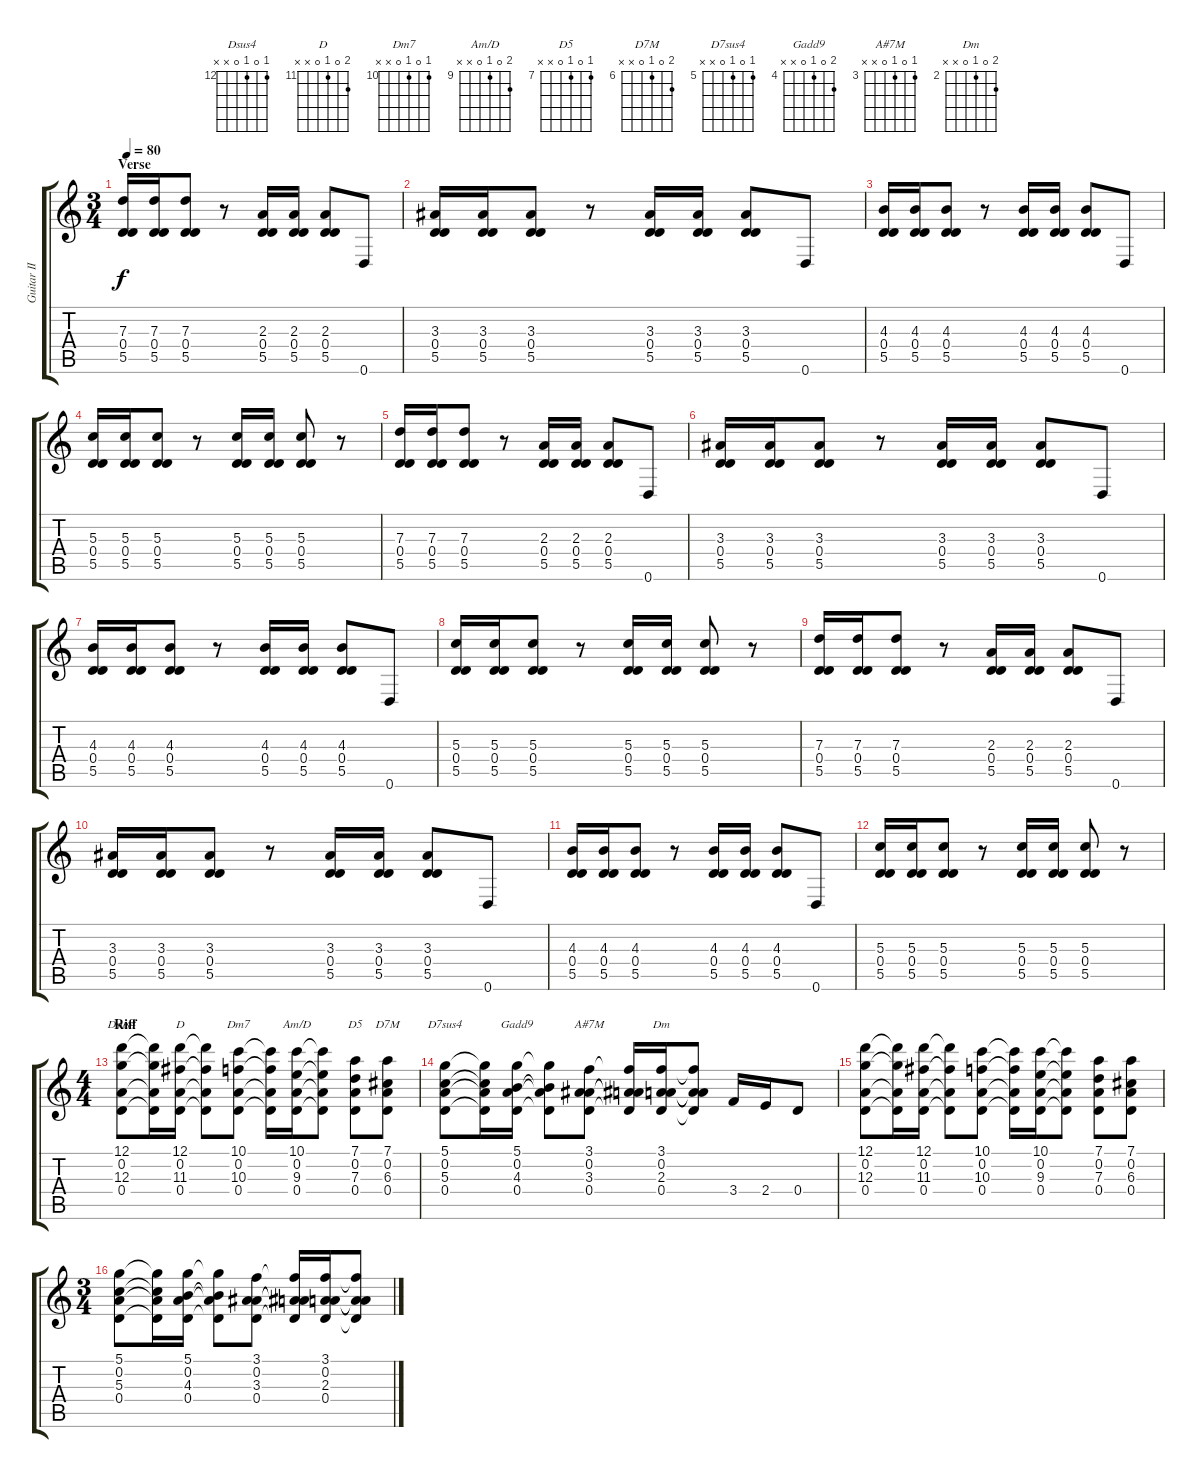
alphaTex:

\track ("Guitar II" "Guitar II") {instrument acousticguitarsteel}
\staff {score tabs}
\tuning (D4 A3 G3 D3 A2 D2) {hide}
\chord ("Dsus4" 12 0 12 0 x x) {firstfret 12}
\chord ("D" 12 0 11 0 x x) {firstfret 11}
\chord ("Dm7" 10 0 10 0 x x) {firstfret 10}
\chord ("Am/D" 10 0 9 0 x x) {firstfret 9}
\chord ("D5" 7 0 7 0 x x) {firstfret 7}
\chord ("D7M" 7 0 6 0 x x) {firstfret 6}
\chord ("D7sus4" 5 0 5 0 x x) {firstfret 5}
\chord ("Gadd9" 5 0 4 0 x x) {firstfret 4}
\chord ("A#7M" 3 0 3 0 x x) {firstfret 3}
\chord ("Dm" 3 0 2 0 x x) {firstfret 2}
\ts (3 4)
\section ("" "Verse")
\tempo 80
\clef g2
\ks c
(7.3 0.4 5.5).16{dy f} (7.3 0.4 5.5).16 (7.3 0.4 5.5).8 r.8 (2.3 0.4 5.5).16 (2.3 0.4 5.5).16 (2.3 0.4 5.5).8 0.6.8 |
(3.3 0.4 5.5).16 (3.3 0.4 5.5).16 (3.3 0.4 5.5).8 r.8 (3.3 0.4 5.5).16 (3.3 0.4 5.5).16 (3.3 0.4 5.5).8 0.6.8 |
(4.3 0.4 5.5).16 (4.3 0.4 5.5).16 (4.3 0.4 5.5).8 r.8 (4.3 0.4 5.5).16 (4.3 0.4 5.5).16 (4.3 0.4 5.5).8 0.6.8 |
(5.3 0.4 5.5).16 (5.3 0.4 5.5).16 (5.3 0.4 5.5).8 r.8 (5.3 0.4 5.5).16 (5.3 0.4 5.5).16 (5.3 0.4 5.5).8 r.8 |
(7.3 0.4 5.5).16 (7.3 0.4 5.5).16 (7.3 0.4 5.5).8 r.8 (2.3 0.4 5.5).16 (2.3 0.4 5.5).16 (2.3 0.4 5.5).8 0.6.8 |
(3.3 0.4 5.5).16 (3.3 0.4 5.5).16 (3.3 0.4 5.5).8 r.8 (3.3 0.4 5.5).16 (3.3 0.4 5.5).16 (3.3 0.4 5.5).8 0.6.8 |
(4.3 0.4 5.5).16 (4.3 0.4 5.5).16 (4.3 0.4 5.5).8 r.8 (4.3 0.4 5.5).16 (4.3 0.4 5.5).16 (4.3 0.4 5.5).8 0.6.8 |
(5.3 0.4 5.5).16 (5.3 0.4 5.5).16 (5.3 0.4 5.5).8 r.8 (5.3 0.4 5.5).16 (5.3 0.4 5.5).16 (5.3 0.4 5.5).8 r.8 |
(7.3 0.4 5.5).16 (7.3 0.4 5.5).16 (7.3 0.4 5.5).8 r.8 (2.3 0.4 5.5).16 (2.3 0.4 5.5).16 (2.3 0.4 5.5).8 0.6.8 |
(3.3 0.4 5.5).16 (3.3 0.4 5.5).16 (3.3 0.4 5.5).8 r.8 (3.3 0.4 5.5).16 (3.3 0.4 5.5).16 (3.3 0.4 5.5).8 0.6.8 |
(4.3 0.4 5.5).16 (4.3 0.4 5.5).16 (4.3 0.4 5.5).8 r.8 (4.3 0.4 5.5).16 (4.3 0.4 5.5).16 (4.3 0.4 5.5).8 0.6.8 |
(5.3 0.4 5.5).16 (5.3 0.4 5.5).16 (5.3 0.4 5.5).8 r.8 (5.3 0.4 5.5).16 (5.3 0.4 5.5).16 (5.3 0.4 5.5).8 r.8 |
\ts (4 4)
\section ("" "Riff")
(12.1 0.2 12.3 0.4).8{ch "Dsus4"} (12.1{t} 0.2{t} 12.3{t} 0.4{t}).16 (12.1 0.2 11.3 0.4).16{ch "D"} (12.1{t} 0.2{t} 11.3{t} 0.4{t}).8 (10.1 0.2 10.3 0.4).8{ch "Dm7"} (10.1{t} 0.2{t} 10.3{t} 0.4{t}).16 (10.1 0.2 9.3 0.4).16{ch "Am/D"} (10.1{t} 0.2{t} 9.3{t} 0.4{t}).8 (7.1 0.2 7.3 0.4).8{ch "D5"} (7.1 0.2 6.3 0.4).8{ch "D7M"} |
(5.1 0.2 5.3 0.4).8{ch "D7sus4"} (5.1{t} 0.2{t} 5.3{t} 0.4{t}).16 (5.1 0.2 4.3 0.4).16{ch "Gadd9"} (5.1{t} 0.2{t} 4.3{t} 0.4{t}).8 (3.1 0.2 3.3 0.4).8{ch "A#7M"} (3.1{t} 0.2{t} 3.3{t} 0.4{t}).16 (3.1 0.2 2.3 0.4).16{ch "Dm"} (3.1{t} 0.2{t} 2.3{t} 0.4{t}).8 3.4.16 2.4.16 0.4.8 |
(12.1 0.2 12.3 0.4).8 (12.1{t} 0.2{t} 12.3{t} 0.4{t}).16 (12.1 0.2 11.3 0.4).16 (12.1{t} 0.2{t} 11.3{t} 0.4{t}).8 (10.1 0.2 10.3 0.4).8 (10.1{t} 0.2{t} 10.3{t} 0.4{t}).16 (10.1 0.2 9.3 0.4).16 (10.1{t} 0.2{t} 9.3{t} 0.4{t}).8 (7.1 0.2 7.3 0.4).8 (7.1 0.2 6.3 0.4).8 |
\ts (3 4)
(5.1 0.2 5.3 0.4).8 (5.1{t} 0.2{t} 5.3{t} 0.4{t}).16 (5.1 0.2 4.3 0.4).16 (5.1{t} 0.2{t} 4.3{t} 0.4{t}).8 (3.1 0.2 3.3 0.4).8 (3.1{t} 0.2{t} 3.3{t} 0.4{t}).16 (3.1 0.2 2.3 0.4).16 (3.1{t} 0.2{t} 2.3{t} 0.4{t}).8
